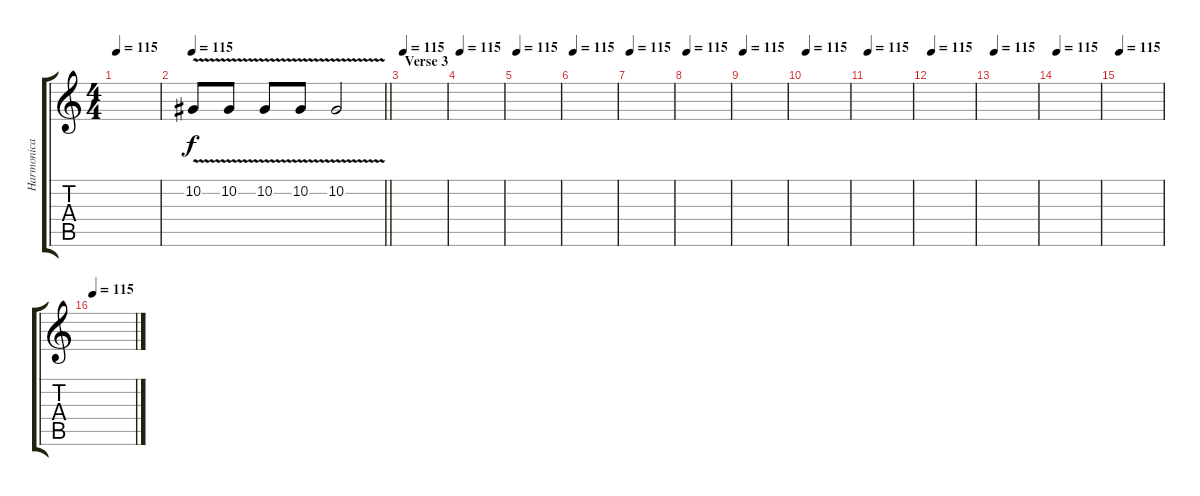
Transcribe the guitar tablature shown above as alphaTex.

\track ("Harmonica" "Harmonica") {instrument harmonica}
\staff {score tabs}
\tuning (Eb4 Bb3 Gb3 Db3 Ab2 Eb2) {hide}
\ts (4 4)
\tempo 115
\clef g2
\ks c
|
\tempo 115
\barLineRight lightlight
10.2{v}.8 10.2{v}.8 10.2{v}.8 10.2{v}.8 10.2{v}.2 |
\section ("" "Verse 3")
\tempo 115
|
\tempo 115
|
\tempo 115
|
\tempo 115
|
\tempo 115
|
\tempo 115
|
\tempo 115
|
\tempo 115
|
\tempo 115
|
\tempo 115
|
\tempo 115
|
\tempo 115
|
\tempo 115
|
\tempo 115
